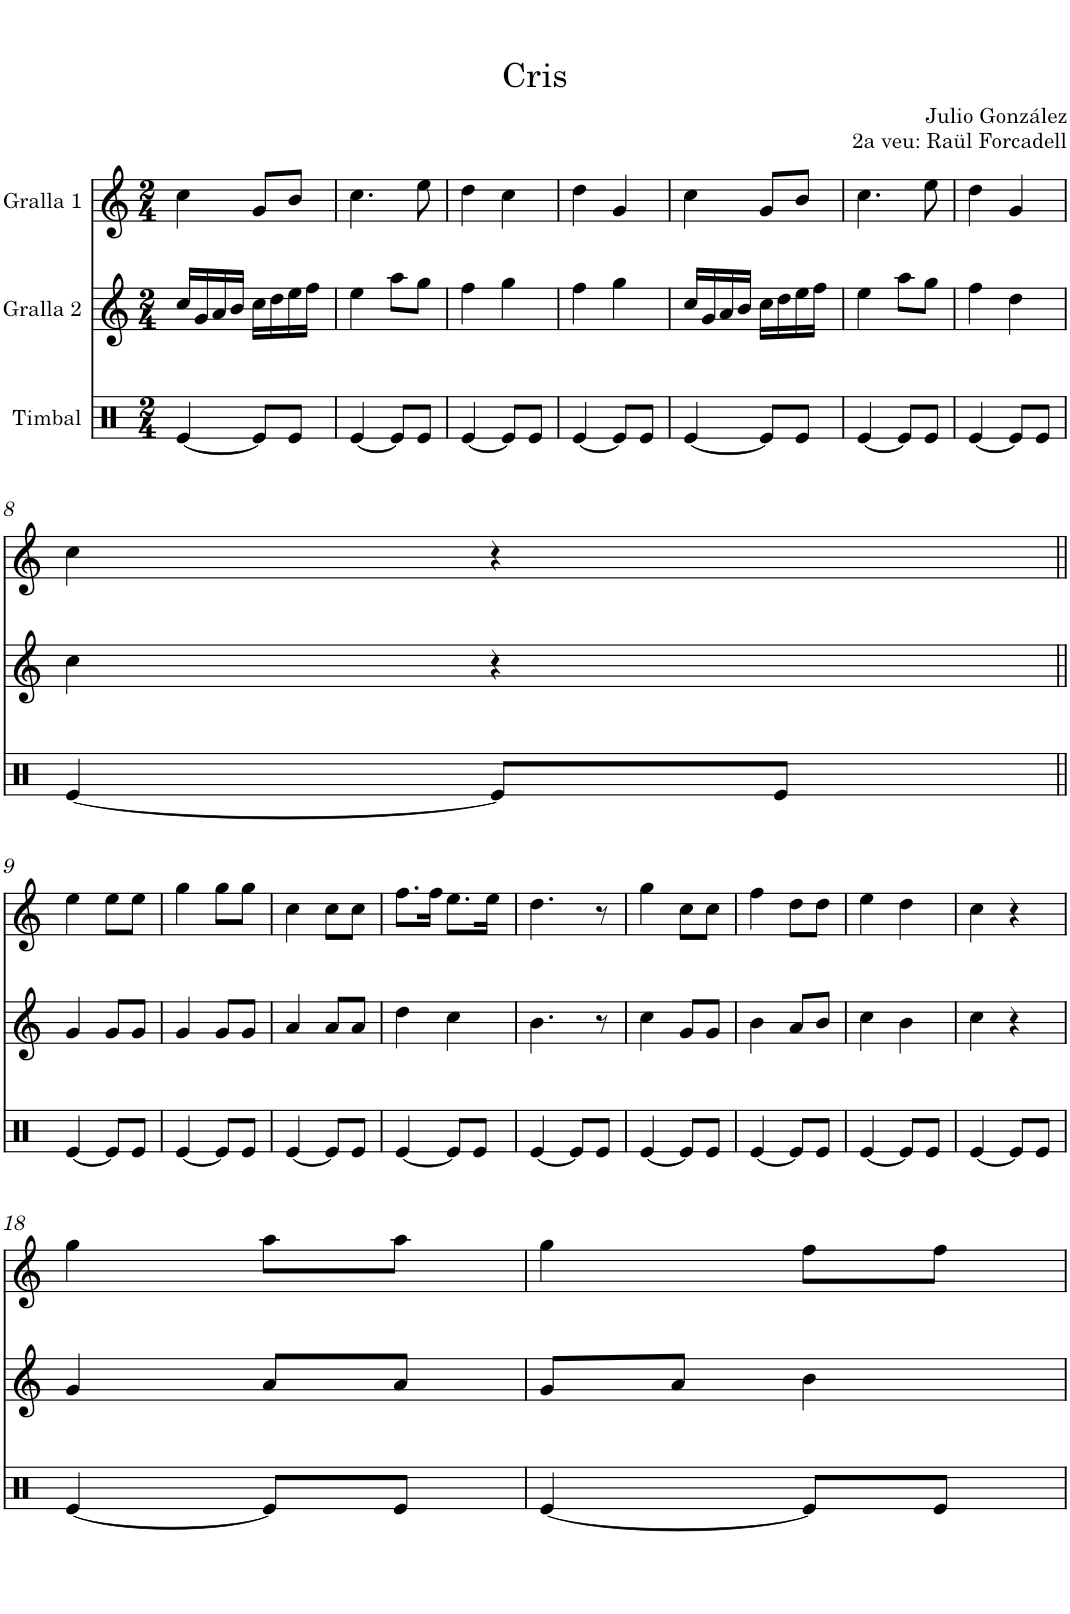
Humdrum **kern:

**kern	**kern	**kern
*part3	*part2	*part1
*staff3	*staff2	*staff1
*I"Timbal	*I"Gralla 2	*I"Gralla 1
*clefX	*clefG2	*clefG2
*k[]	*k[]	*k[]
*M2/4	*M2/4	*M2/4
=1	=1	=1
[4e/	16cc/LL	4cc\
.	16g/	.
.	16a/	.
.	16b/JJ	.
8e/L]	16cc\LL	8g/L
.	16dd\	.
8e/J	16ee\	8b/J
.	16ff\JJ	.
=2	=2	=2
[4e/	4ee\	4.cc\
8e/L]	8aa\L	.
8e/J	8gg\J	8ee\
=3	=3	=3
[4e/	4ff\	4dd\
8e/L]	4gg\	4cc\
8e/J	.	.
=4	=4	=4
[4e/	4ff\	4dd\
8e/L]	4gg\	4g/
8e/J	.	.
=5	=5	=5
[4e/	16cc/LL	4cc\
.	16g/	.
.	16a/	.
.	16b/JJ	.
8e/L]	16cc\LL	8g/L
.	16dd\	.
8e/J	16ee\	8b/J
.	16ff\JJ	.
=6	=6	=6
[4e/	4ee\	4.cc\
8e/L]	8aa\L	.
8e/J	8gg\J	8ee\
=7	=7	=7
[4e/	4ff\	4dd\
8e/L]	4dd\	4g/
8e/J	.	.
!!LO:LB:g=z
=8	=8	=8
[4e/	4cc\	4cc\
8e/L]	4r	4r
8e/J	.	.
!!LO:LB:g=z
=9||	=9||	=9||
[4e/	4g/	4ee\
8e/L]	8g/L	8ee\L
8e/J	8g/J	8ee\J
=10	=10	=10
[4e/	4g/	4gg\
8e/L]	8g/L	8gg\L
8e/J	8g/J	8gg\J
=11	=11	=11
[4e/	4a/	4cc\
8e/L]	8a/L	8cc\L
8e/J	8a/J	8cc\J
=12	=12	=12
[4e/	4dd\	8.ff\L
.	.	16ff\Jk
8e/L]	4cc\	8.ee\L
8e/J	.	.
.	.	16ee\Jk
=13	=13	=13
[4e/	4.b\	4.dd\
8e/L]	.	.
8e/J	8r	8r
=14	=14	=14
[4e/	4cc\	4gg\
8e/L]	8g/L	8cc\L
8e/J	8g/J	8cc\J
=15	=15	=15
[4e/	4b\	4ff\
8e/L]	8a/L	8dd\L
8e/J	8b/J	8dd\J
=16	=16	=16
[4e/	4cc\	4ee\
8e/L]	4b\	4dd\
8e/J	.	.
=17	=17	=17
[4e/	4cc\	4cc\
8e/L]	4r	4r
8e/J	.	.
!!LO:LB:g=z
=18	=18	=18
[4e/	4g/	4gg\
8e/L]	8a/L	8aa\L
8e/J	8a/J	8aa\J
=19	=19	=19
[4e/	8g/L	4gg\
.	8a/J	.
8e/L]	4b\	8ff\L
8e/J	.	8ff\J
=	=	=
*-	*-	*-
